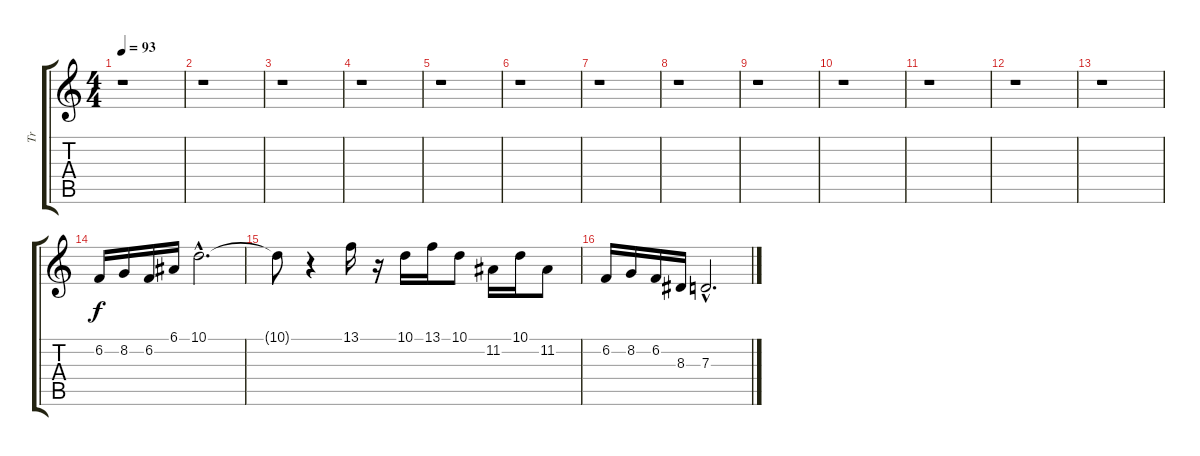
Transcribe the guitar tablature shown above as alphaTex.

\track ("Tr" "Tr") {instrument trumpet}
\staff {score tabs}
\tuning (E4 B3 G3 D3 A2 E2) {hide}
\ts (4 4)
\tempo 93
\clef g2
\ks c
r.1{dy f} |
r.1 |
r.1 |
r.1 |
r.1 |
r.1 |
r.1 |
r.1 |
r.1 |
r.1 |
r.1 |
r.1 |
r.1 |
6.2.16{volume 10} 8.2.16 6.2.16 6.1.16 10.1{hac}.2{d} |
10.1{t}.8 r.4 13.1.16 r.16 10.1.16 13.1.16 10.1.8 11.2.16 10.1.16 11.2.8 |
6.2.16 8.2.16 6.2.16 8.3.16 7.3{hac}.2{d volume 0}
